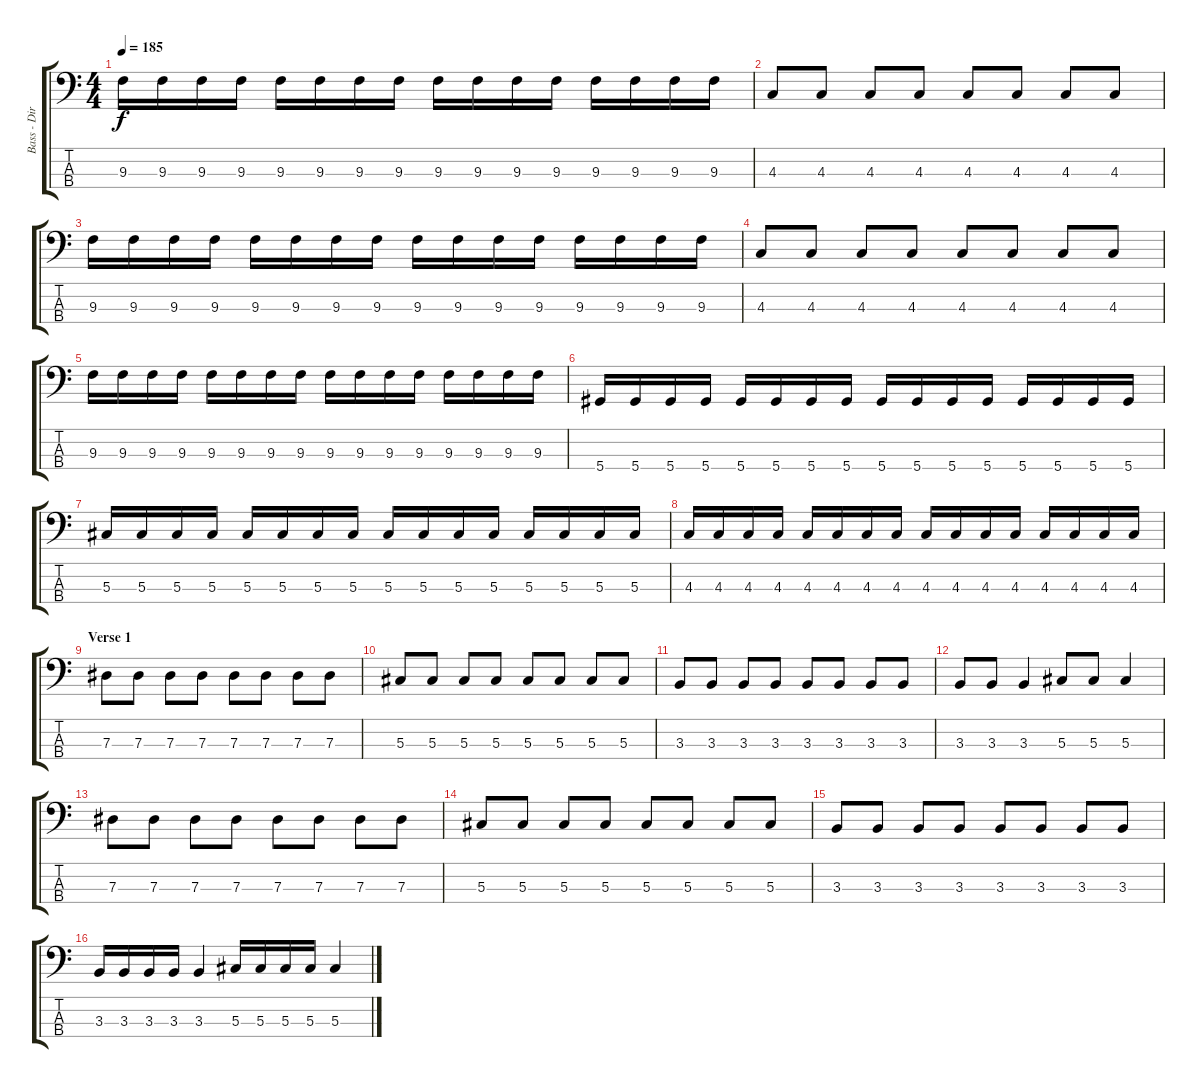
\track ("Bass - Dirk Schlächter" "Bass - Dir") {instrument electricbassfinger}
\staff {score tabs}
\tuning (Gb2 Db2 Ab1 Eb1) {hide}
\ts (4 4)
\section ("" "")
\tempo 185
\clef f4
\ks c
9.3.16{dy f} 9.3.16 9.3.16 9.3.16 9.3.16 9.3.16 9.3.16 9.3.16 9.3.16 9.3.16 9.3.16 9.3.16 9.3.16 9.3.16 9.3.16 9.3.16 |
4.3.8 4.3.8 4.3.8 4.3.8 4.3.8 4.3.8 4.3.8 4.3.8 |
9.3.16 9.3.16 9.3.16 9.3.16 9.3.16 9.3.16 9.3.16 9.3.16 9.3.16 9.3.16 9.3.16 9.3.16 9.3.16 9.3.16 9.3.16 9.3.16 |
4.3.8 4.3.8 4.3.8 4.3.8 4.3.8 4.3.8 4.3.8 4.3.8 |
9.3.16 9.3.16 9.3.16 9.3.16 9.3.16 9.3.16 9.3.16 9.3.16 9.3.16 9.3.16 9.3.16 9.3.16 9.3.16 9.3.16 9.3.16 9.3.16 |
5.4.16 5.4.16 5.4.16 5.4.16 5.4.16 5.4.16 5.4.16 5.4.16 5.4.16 5.4.16 5.4.16 5.4.16 5.4.16 5.4.16 5.4.16 5.4.16 |
5.3.16 5.3.16 5.3.16 5.3.16 5.3.16 5.3.16 5.3.16 5.3.16 5.3.16 5.3.16 5.3.16 5.3.16 5.3.16 5.3.16 5.3.16 5.3.16 |
4.3.16 4.3.16 4.3.16 4.3.16 4.3.16 4.3.16 4.3.16 4.3.16 4.3.16 4.3.16 4.3.16 4.3.16 4.3.16 4.3.16 4.3.16 4.3.16 |
\section ("" "Verse 1")
7.3.8 7.3.8 7.3.8 7.3.8 7.3.8 7.3.8 7.3.8 7.3.8 |
5.3.8 5.3.8 5.3.8 5.3.8 5.3.8 5.3.8 5.3.8 5.3.8 |
3.3.8 3.3.8 3.3.8 3.3.8 3.3.8 3.3.8 3.3.8 3.3.8 |
3.3.8 3.3.8 3.3.4 5.3.8 5.3.8 5.3.4 |
7.3.8 7.3.8 7.3.8 7.3.8 7.3.8 7.3.8 7.3.8 7.3.8 |
5.3.8 5.3.8 5.3.8 5.3.8 5.3.8 5.3.8 5.3.8 5.3.8 |
3.3.8 3.3.8 3.3.8 3.3.8 3.3.8 3.3.8 3.3.8 3.3.8 |
3.3.16 3.3.16 3.3.16 3.3.16 3.3.4 5.3.16 5.3.16 5.3.16 5.3.16 5.3.4
